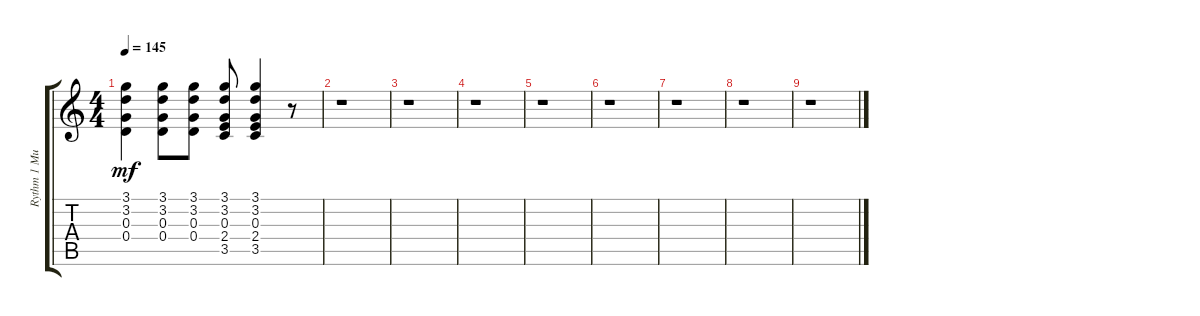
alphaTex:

\track ("Rythm 1 Muted Gtr" "Rythm 1 Mu") {instrument electricguitarmuted}
\staff {score tabs}
\tuning (E4 B3 G3 D3 A2 E2) {hide}
\ts (4 4)
\tempo 145
\clef g2
\ks c
(3.1 3.2 0.3 0.4).4{dy mf} (3.1 3.2 0.3 0.4).8 (3.1 3.2 0.3 0.4).8 (3.1 3.2 0.3 2.4 3.5).8 (3.1 3.2 0.3 2.4 3.5).4 r.8 |
r.1 |
r.1 |
r.1 |
r.1 |
r.1 |
r.1 |
r.1 |
r.1
